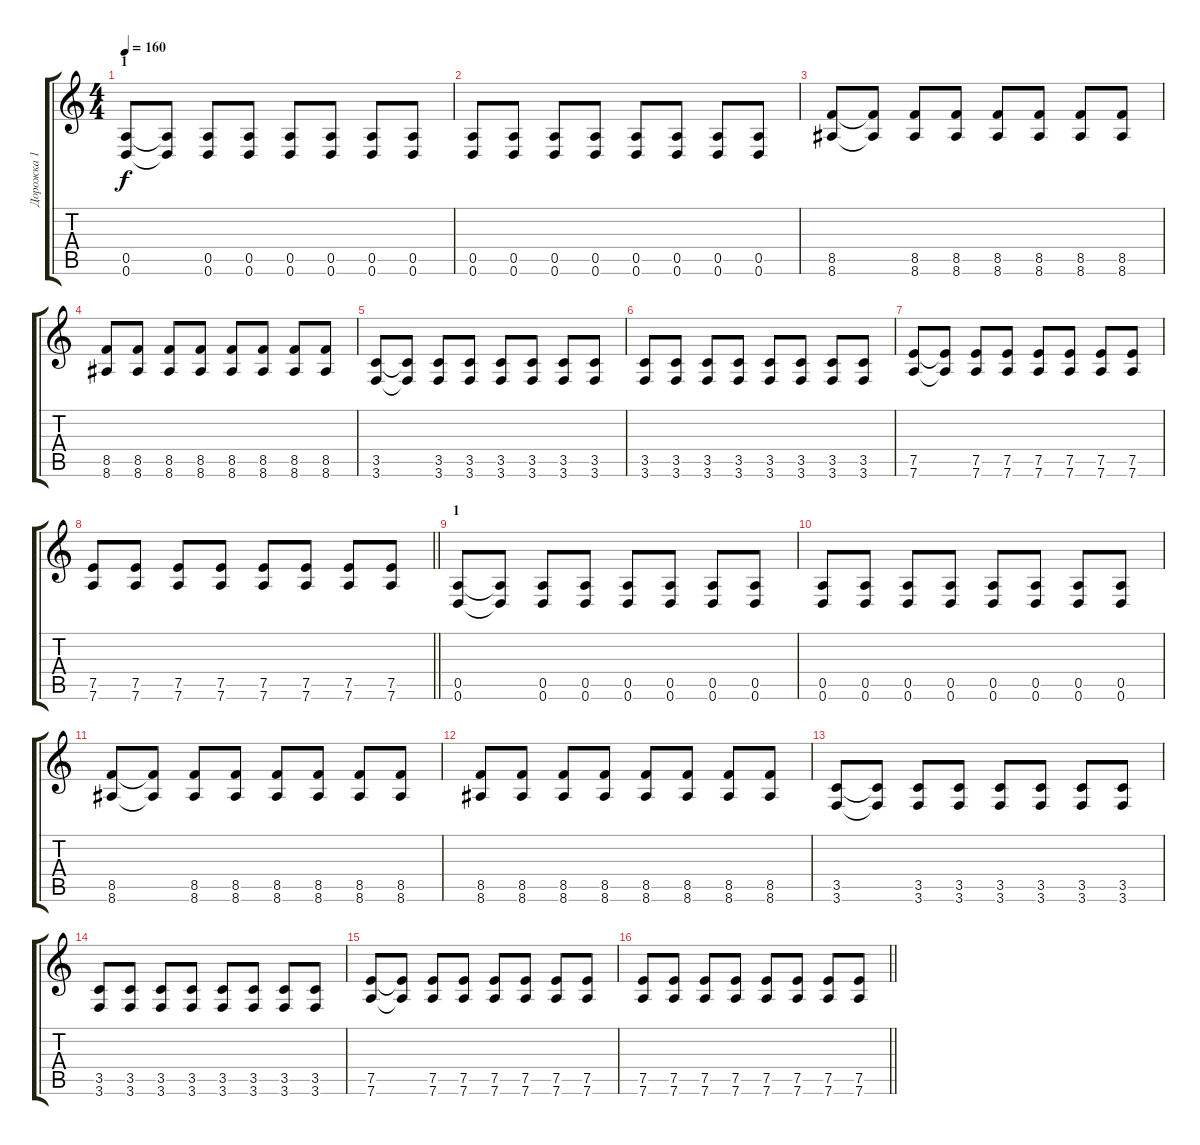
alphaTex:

\track ("Дорожка 1" "Дорожка 1") {instrument distortionguitar}
\staff {score tabs}
\tuning (E4 B3 G3 D3 A2 D2) {hide}
\ts (4 4)
\section ("" "1")
\tempo 160
\clef g2
\ks c
(0.5 0.6).8{dy f} (0.5{t} 0.6{t}).8 (0.5 0.6).8 (0.5 0.6).8 (0.5 0.6).8 (0.5 0.6).8 (0.5 0.6).8 (0.5 0.6).8 |
(0.5 0.6).8 (0.5 0.6).8 (0.5 0.6).8 (0.5 0.6).8 (0.5 0.6).8 (0.5 0.6).8 (0.5 0.6).8 (0.5 0.6).8 |
(8.5 8.6).8 (8.5{t} 8.6{t}).8 (8.5 8.6).8 (8.5 8.6).8 (8.5 8.6).8 (8.5 8.6).8 (8.5 8.6).8 (8.5 8.6).8 |
(8.5 8.6).8 (8.5 8.6).8 (8.5 8.6).8 (8.5 8.6).8 (8.5 8.6).8 (8.5 8.6).8 (8.5 8.6).8 (8.5 8.6).8 |
(3.5 3.6).8 (3.5{t} 3.6{t}).8 (3.5 3.6).8 (3.5 3.6).8 (3.5 3.6).8 (3.5 3.6).8 (3.5 3.6).8 (3.5 3.6).8 |
(3.5 3.6).8 (3.5 3.6).8 (3.5 3.6).8 (3.5 3.6).8 (3.5 3.6).8 (3.5 3.6).8 (3.5 3.6).8 (3.5 3.6).8 |
(7.5 7.6).8 (7.5{t} 7.6{t}).8 (7.5 7.6).8 (7.5 7.6).8 (7.5 7.6).8 (7.5 7.6).8 (7.5 7.6).8 (7.5 7.6).8 |
\barLineRight lightlight
(7.5 7.6).8 (7.5 7.6).8 (7.5 7.6).8 (7.5 7.6).8 (7.5 7.6).8 (7.5 7.6).8 (7.5 7.6).8 (7.5 7.6).8 |
\section ("" "1")
(0.5 0.6).8 (0.5{t} 0.6{t}).8 (0.5 0.6).8 (0.5 0.6).8 (0.5 0.6).8 (0.5 0.6).8 (0.5 0.6).8 (0.5 0.6).8 |
(0.5 0.6).8 (0.5 0.6).8 (0.5 0.6).8 (0.5 0.6).8 (0.5 0.6).8 (0.5 0.6).8 (0.5 0.6).8 (0.5 0.6).8 |
(8.5 8.6).8 (8.5{t} 8.6{t}).8 (8.5 8.6).8 (8.5 8.6).8 (8.5 8.6).8 (8.5 8.6).8 (8.5 8.6).8 (8.5 8.6).8 |
(8.5 8.6).8 (8.5 8.6).8 (8.5 8.6).8 (8.5 8.6).8 (8.5 8.6).8 (8.5 8.6).8 (8.5 8.6).8 (8.5 8.6).8 |
(3.5 3.6).8 (3.5{t} 3.6{t}).8 (3.5 3.6).8 (3.5 3.6).8 (3.5 3.6).8 (3.5 3.6).8 (3.5 3.6).8 (3.5 3.6).8 |
(3.5 3.6).8 (3.5 3.6).8 (3.5 3.6).8 (3.5 3.6).8 (3.5 3.6).8 (3.5 3.6).8 (3.5 3.6).8 (3.5 3.6).8 |
(7.5 7.6).8 (7.5{t} 7.6{t}).8 (7.5 7.6).8 (7.5 7.6).8 (7.5 7.6).8 (7.5 7.6).8 (7.5 7.6).8 (7.5 7.6).8 |
\barLineRight lightlight
(7.5 7.6).8 (7.5 7.6).8 (7.5 7.6).8 (7.5 7.6).8 (7.5 7.6).8 (7.5 7.6).8 (7.5 7.6).8 (7.5 7.6).8
